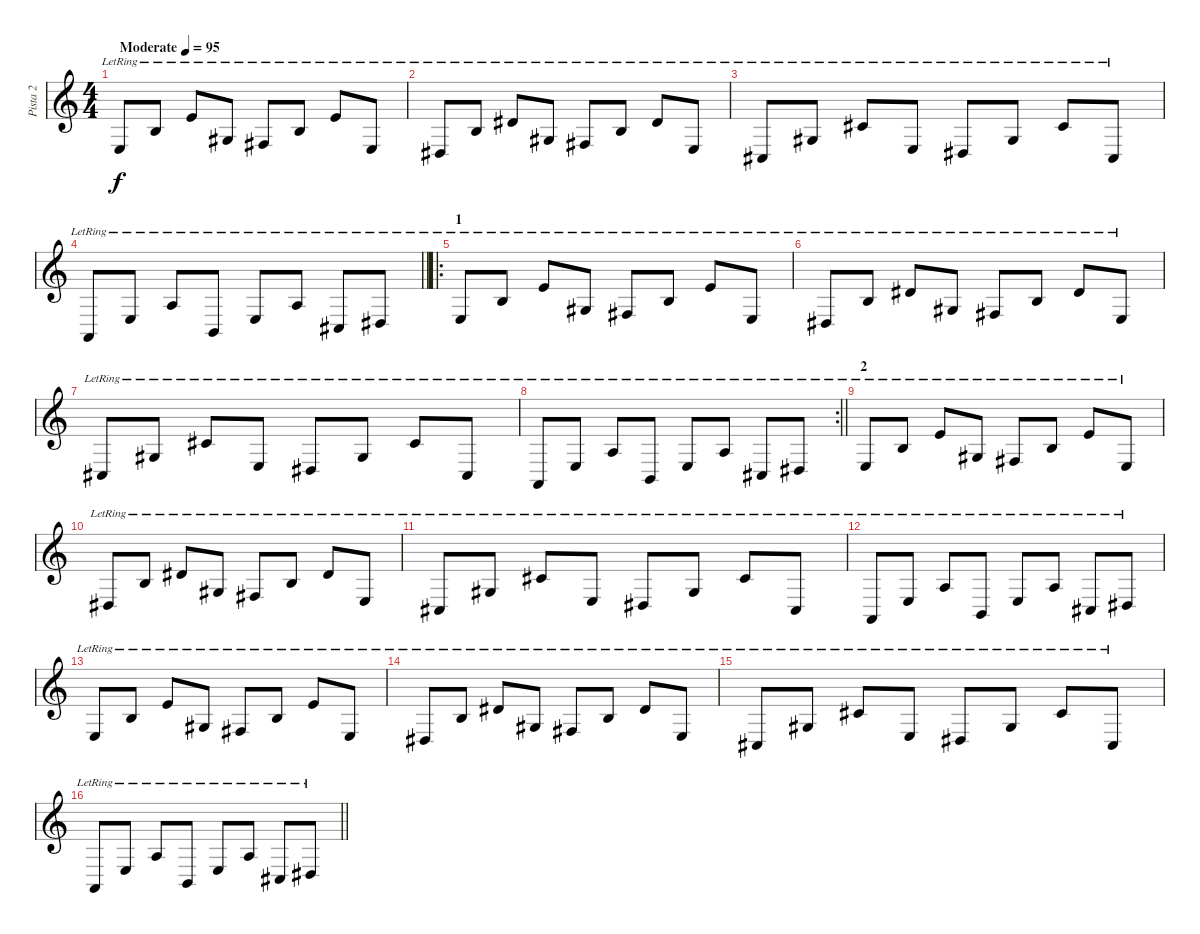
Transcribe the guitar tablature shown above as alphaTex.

\track ("Pista 2" "Pista 2") {instrument acousticgrandpiano}
\staff {score}
\tuning (E4 B3 G3 D3 A2 E2) {hide}
\ts (4 4)
\tempo (95 "Moderate")
\clef g2
\ks c
7.5{lr}.8{dy f instrument acousticgrandpiano} 9.4{lr}.8 9.3{lr}.8 6.4{lr}.8 9.5{lr}.8 9.4{lr}.8 9.3{lr}.8 7.5{lr}.8 |
6.5{lr}.8 9.4{lr}.8 8.3{lr}.8 6.4{lr}.8 9.5{lr}.8 9.4{lr}.8 8.3{lr}.8 7.5{lr}.8 |
4.5{lr}.8 6.4{lr}.8 6.3{lr}.8 7.5{lr}.8 6.5{lr}.8 6.4{lr}.8 6.3{lr}.8 4.5{lr}.8 |
\barLineRight lightlight
5.6{lr}.8 7.5{lr}.8 7.4{lr}.8 7.6{lr}.8 7.5{lr}.8 7.4{lr}.8 4.5{lr}.8 6.5{lr}.8 |
\ro
\section ("" "1")
7.5{lr}.8 9.4{lr}.8 9.3{lr}.8 6.4{lr}.8 9.5{lr}.8 9.4{lr}.8 9.3{lr}.8 7.5{lr}.8 |
6.5{lr}.8 9.4{lr}.8 8.3{lr}.8 6.4{lr}.8 9.5{lr}.8 9.4{lr}.8 8.3{lr}.8 7.5{lr}.8 |
4.5{lr}.8 6.4{lr}.8 6.3{lr}.8 7.5{lr}.8 6.5{lr}.8 6.4{lr}.8 6.3{lr}.8 4.5{lr}.8 |
\rc 2
\barLineRight lightlight
5.6{lr}.8 7.5{lr}.8 7.4{lr}.8 7.6{lr}.8 7.5{lr}.8 7.4{lr}.8 4.5{lr}.8 6.5{lr}.8 |
\section ("" "2")
7.5{lr}.8 9.4{lr}.8 9.3{lr}.8 6.4{lr}.8 9.5{lr}.8 9.4{lr}.8 9.3{lr}.8 7.5{lr}.8 |
6.5{lr}.8 9.4{lr}.8 8.3{lr}.8 6.4{lr}.8 9.5{lr}.8 9.4{lr}.8 8.3{lr}.8 7.5{lr}.8 |
4.5{lr}.8 6.4{lr}.8 6.3{lr}.8 7.5{lr}.8 6.5{lr}.8 6.4{lr}.8 6.3{lr}.8 4.5{lr}.8 |
5.6{lr}.8 7.5{lr}.8 7.4{lr}.8 7.6{lr}.8 7.5{lr}.8 7.4{lr}.8 4.5{lr}.8 6.5{lr}.8 |
7.5{lr}.8 9.4{lr}.8 9.3{lr}.8 6.4{lr}.8 9.5{lr}.8 9.4{lr}.8 9.3{lr}.8 7.5{lr}.8 |
6.5{lr}.8 9.4{lr}.8 8.3{lr}.8 6.4{lr}.8 9.5{lr}.8 9.4{lr}.8 8.3{lr}.8 7.5{lr}.8 |
4.5{lr}.8 6.4{lr}.8 6.3{lr}.8 7.5{lr}.8 6.5{lr}.8 6.4{lr}.8 6.3{lr}.8 4.5{lr}.8 |
\barLineRight lightlight
5.6{lr}.8 7.5{lr}.8 7.4{lr}.8 7.6{lr}.8 7.5{lr}.8 7.4{lr}.8 4.5{lr}.8 6.5{lr}.8
